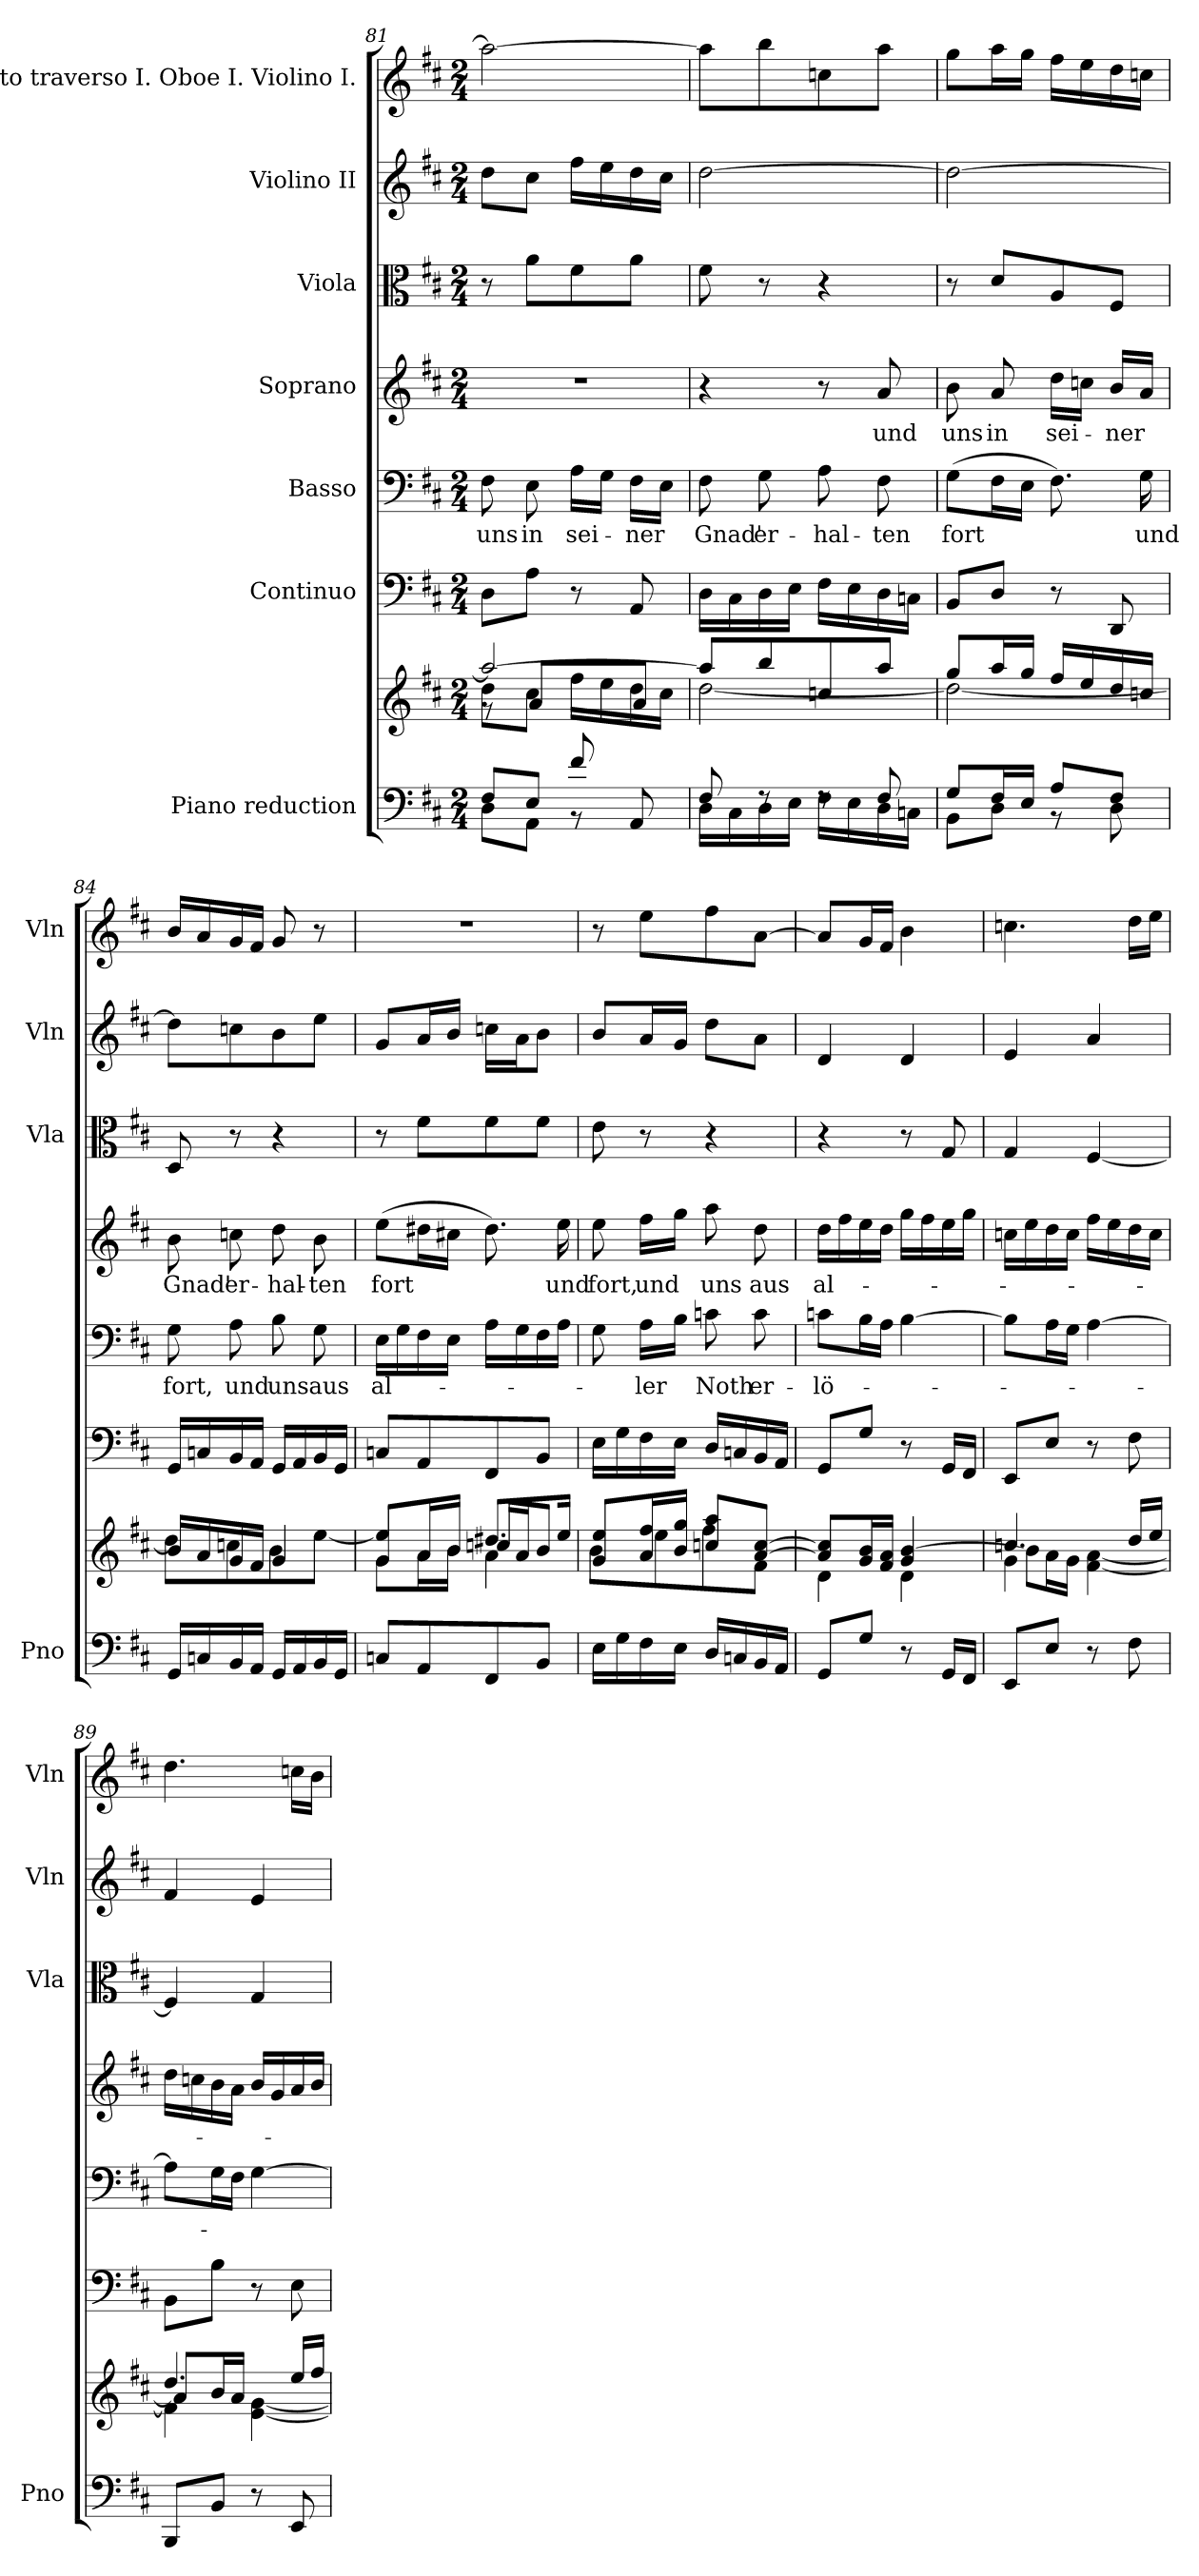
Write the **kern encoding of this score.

**kern	**kern	**kern	**kern	**text	**kern	**text	**kern	**kern	**kern
*part7	*part7	*part6	*part5	*part5	*part4	*part4	*part3	*part2	*part1
*staff8	*staff7	*staff6	*staff5	*staff5	*staff4	*staff4	*staff3	*staff2	*staff1
*I"Piano reduction	*	*I"Continuo	*I"Basso	*	*I"Soprano	*	*I"Viola	*I"Violino II	*I"Flauto traverso I. Oboe I. Violino I.
*I'Pno	*	*	*	*	*	*	*I'Vla	*I'Vln	*I'Vln
*clefF4	*clefG2	*clefF4	*clefF4	*	*clefG2	*	*clefC3	*clefG2	*clefG2
*k[f#c#]	*k[f#c#]	*k[f#c#]	*k[f#c#]	*	*k[f#c#]	*	*k[f#c#]	*k[f#c#]	*k[f#c#]
*M2/4	*M2/4	*M2/4	*M2/4	*	*M2/4	*	*M2/4	*M2/4	*M2/4
=81	=81	=81	=81	=81	=81	=81	=81	=81	=81
*^	*^	*	*	*	*	*	*	*	*
*	*^	*	*^	*	*	*	*	*	*	*	*
!	!	!	!	!	!	!	!	!LO:LY:b	!	!	!	!	!
4ryy	8F#/L	8D\L	2aa/_	8dd\L	8rg	8D\L	8F#\	uns	2r	.	8r	8dd\L	2aa\_
!	!	!	!	!	!	!	!	!LO:LY:b	!	!	!	!	!
.	8E/J	8AA\J	.	8cc#\J	8a/L	8A\J	8E\	in	.	.	8a\L	8cc#\J	.
!	!	!	!	!	!	!	!	!LO:LY:b	!	!	!	!	!
8f#/	8r	8ryy	.	16ff#\LL	8ryy	8r	16A\LL	sei-	.	.	8f#\	16ff#\LL	.
.	.	.	.	16ee\	.	.	16G\JJ	.	.	.	.	16ee\	.
!	!	!	!	!	!	!	!	!LO:LY:b	!	!	!	!	!
8ryy	8AA/	8ryy	.	16dd\	8a/J	8AA/	16F#\LL	-ner	.	.	8a\J	16dd\	.
.	.	.	.	16cc#\JJ	.	.	16E\JJ	.	.	.	.	16cc#\JJ	.
*	*v	*v	*	*	*	*	*	*	*	*	*	*	*
*	*	*	*v	*v	*	*	*	*	*	*	*	*
=82	=82	=82	=82	=82	=82	=82	=82	=82	=82	=82	=82
!	!	!	!	!	!	!LO:LY:b	!	!	!	!	!
8F#/	16D\LL	8aa/L]	[2dd\	16D\LL	8F#\	Gnad'	4r	.	8f#\	[2dd\	8aa\L]
.	16C#\	.	.	16C#\	.	.	.	.	.	.	.
!	!	!	!	!	!	!LO:LY:b	!	!	!	!	!
8rF	16D\	8bb/	.	16D\	8G\	er-	.	.	8r	.	8bb\
.	16E\JJ	.	.	16E\JJ	.	.	.	.	.	.	.
!	!	!	!	!	!	!LO:LY:b	!	!	!	!	!
8rF	16F#\LL	8ccn/	.	16F#\LL	8A\	-hal-	8r	.	4r	.	8ccn\
.	16E\	.	.	16E\	.	.	.	.	.	.	.
!	!	!	!	!	!	!LO:LY:b	!	!LO:LY:b	!	!	!
8F#/	16D\	8aa/J	.	16D\	8F#\	-ten	8a/	und	.	.	8aa\J
.	16Cn\JJ	.	.	16Cn\JJ	.	.	.	.	.	.	.
=83	=83	=83	=83	=83	=83	=83	=83	=83	=83	=83	=83
!	!	!	!	!	!	!LO:LY:b	!	!LO:LY:b	!	!	!
8G/L	8BB\L	8gg/L	2dd\_	8BB/L	(>8G\L	fort	8b\	uns	8r	2dd\_	8gg\L
!	!	!	!	!	!	!	!	!LO:LY:b	!	!	!
16F#/L	8D\J	16aa/L	.	8D/J	16F#\L	.	8a/	in	8d/L	.	16aa\L
16E/JJ	.	16gg/JJ	.	.	16E\JJ	.	.	.	.	.	16gg\JJ
!	!	!	!	!	!	!	!	!LO:LY:b	!	!	!
8A/L	8r	16ff#/LL	.	8r	8.F#\)	.	16dd\LL	sei-	8A/	.	16ff#\LL
.	.	16ee/	.	.	.	.	16ccn\JJ	.	.	.	16ee\
!	!	!	!	!	!	!	!	!LO:LY:b	!	!	!
8F#/J	8D\	16dd/	.	8DD/	.	.	16b/LL	-ner	8F#/J	.	16dd\
!	!	!	!	!	!	!LO:LY:b	!	!	!	!	!
.	.	16ccn/JJ	.	.	16G\	und	16a/JJ	.	.	.	16ccn\JJ
*v	*v	*	*	*	*	*	*	*	*	*	*
=84	=84	=84	=84	=84	=84	=84	=84	=84	=84	=84
!	!	!	!	!	!LO:LY:b	!	!LO:LY:b	!	!	!
16GG/LL	16b/LL	8dd\L]	16GG/LL	8G\	fort,	8b\	Gnad'	8D/	8dd\L]	16b/LL
16Cn/	16a/	.	16Cn/	.	.	.	.	.	.	16a/
!	!	!	!	!	!LO:LY:b	!	!LO:LY:b	!	!	!
16BB/	16g/	8ccn\	16BB/	8A\	und	8ccn\	er-	8r	8ccn\	16g/
16AA/JJ	16f#/JJ	.	16AA/JJ	.	.	.	.	.	.	16f#/JJ
!	!	!	!	!	!LO:LY:b	!	!LO:LY:b	!	!	!
16GG/LL	4g/	8b\	16GG/LL	8B\	uns	8dd\	-hal-	4r	8b\	8g/
16AA/	.	.	16AA/	.	.	.	.	.	.	.
!	!	!	!	!	!LO:LY:b	!	!LO:LY:b	!	!	!
16BB/	.	[8ee\J	16BB/	8G\	aus	8b\	-ten	.	8ee\J	8r
16GG/JJ	.	.	16GG/JJ	.	.	.	.	.	.	.
!!LO:LB:g=z
=85	=85	=85	=85	=85	=85	=85	=85	=85	=85	=85
*	*	*^	*	*	*	*	*	*	*	*
!	!	!	!	!	!	!LO:LY:b	!	!LO:LY:b	!	!	!
8Cn/L	4ee/]	8g\L	8g/L	8Cn/L	16E\LL	al-	(>8ee\L	fort	8r	8g/L	2r
.	.	.	.	.	16G\	.	.	.	.	.	.
8AA/	.	16a\L	16a/L	8AA/	16F#\	.	16dd#X\L	.	8f#\L	16a/L	.
.	.	16b\JJ	16b/JJ	.	16E\JJ	.	16cc#X\JJ	.	.	16b/JJ	.
8FF#/	8.dd#X/L	16ccn/LL	4a\	8FF#/	16A\LL	.	8.dd#\)	.	8f#\	16ccn\LL	.
.	.	16a/J	.	.	16G\	.	.	.	.	16a\J	.
8BB/J	.	8b/J	.	8BB/J	16F#\	.	.	.	8f#\J	8b\J	.
!	!	!	!	!	!	!	!	!LO:LY:b	!	!	!
.	16ee/Jk	.	.	.	16A\JJ	.	16ee\	und	.	.	.
*	*	*v	*v	*	*	*	*	*	*	*	*
=86	=86	=86	=86	=86	=86	=86	=86	=86	=86	=86
!	!	!	!	!	!	!	!LO:LY:b	!	!	!
16E\LL	8g/ 8ee/L	8b\L	16E\LL	8G\	.	8ee\	fort,	8e\	8b/L	8r
16G\	.	.	16G\	.	.	.	.	.	.	.
!	!	!	!	!	!LO:LY:b	!	!LO:LY:b	!	!	!
16F#\	16a/ 16ff#/L	8ee\	16F#\	16A\LL	-ler	16ff#\LL	und	8r	16a/L	8ee\L
16E\JJ	16b/ 16gg/JJ	.	16E\JJ	16B\JJ	.	16gg\JJ	.	.	16g/JJ	.
!	!	!	!	!	!LO:LY:b	!	!LO:LY:b	!	!	!
16D/LL	8ccn/ 8aa/L	8ff#\	16D/LL	8cn\	Noth	8aa\	uns	4r	8dd\L	8ff#\
16Cn/	.	.	16Cn/	.	.	.	.	.	.	.
!	!	!	!	!	!LO:LY:b	!	!LO:LY:b	!	!	!
16BB/	[8a/ [8cc/J	8f#\J	16BB/	8c\	er-	8dd\	aus	.	8a\J	[8a\J
16AA/JJ	.	.	16AA/JJ	.	.	.	.	.	.	.
=87	=87	=87	=87	=87	=87	=87	=87	=87	=87	=87
!	!	!	!	!	!LO:LY:b	!	!LO:LY:b	!	!	!
8GG/L	8a/] 8cc/]L	4d\	8GG/L	8cn\L	-lö-	16dd\LL	al-	4r	4d/	8a/L]
.	.	.	.	.	.	16ff#\	.	.	.	.
8G/J	16g/ 16b/L	.	8G/J	16B\L	.	16ee\	.	.	.	16g/L
.	16f#/ 16a/JJ	.	.	16A\JJ	.	16dd\JJ	.	.	.	16f#/JJ
8r	4g/ [4b/	4d\	8r	[4B\	.	16gg\LL	.	8r	4d/	4b\
.	.	.	.	.	.	16ff#\	.	.	.	.
16GG/LL	.	.	16GG/LL	.	.	16ee\	.	8G/	.	.
16FF#/JJ	.	.	16FF#/JJ	.	.	16gg\JJ	.	.	.	.
=88	=88	=88	=88	=88	=88	=88	=88	=88	=88	=88
*	*	*^	*	*	*	*	*	*	*	*
8EE/L	4.ccn/	4g\	8b\L]	8EE/L	8B\L]	.	16ccn\LL	.	4G/	4e/	4.ccn\
.	.	.	.	.	.	.	16ee\	.	.	.	.
8E/J	.	.	16a\L	8E/J	16A\L	.	16dd\	.	.	.	.
.	.	.	16g\JJ	.	16G\JJ	.	16cc\JJ	.	.	.	.
8r	.	[4f#\ [4a\	4ryy	8r	[4A\	.	16ff#\LL	.	[4F#/	4a/	.
.	.	.	.	.	.	.	16ee\	.	.	.	.
8F#\	16dd/LL	.	.	8F#\	.	.	16dd\	.	.	.	16dd\LL
.	16ee/JJ	.	.	.	.	.	16cc\JJ	.	.	.	16ee\JJ
=89	=89	=89	=89	=89	=89	=89	=89	=89	=89	=89	=89
8BBB/L	4.dd/	4f#\]	8a/L]	8BB\L	8A\L]	.	16dd\LL	.	4F#/]	4f#/	4.dd\
.	.	.	.	.	.	.	16ccn\	.	.	.	.
8BB/J	.	.	16b/L	8B\J	16G\L	.	16b\	.	.	.	.
.	.	.	16a/JJ	.	16F#\JJ	.	16a\JJ	.	.	.	.
8r	.	[4e\ [4g\	4ryy	8r	[4G\	.	16b/LL	.	4G/	4e/	.
.	.	.	.	.	.	.	16g/	.	.	.	.
8EE/	16ee/LL	.	.	8E\	.	.	16a/	.	.	.	16ccn\LL
.	16ff#/JJ	.	.	.	.	.	16b/JJ	.	.	.	16b\JJ
*	*v	*v	*v	*	*	*	*	*	*	*	*
=	=	=	=	=	=	=	=	=	=
*-	*-	*-	*-	*-	*-	*-	*-	*-	*-
